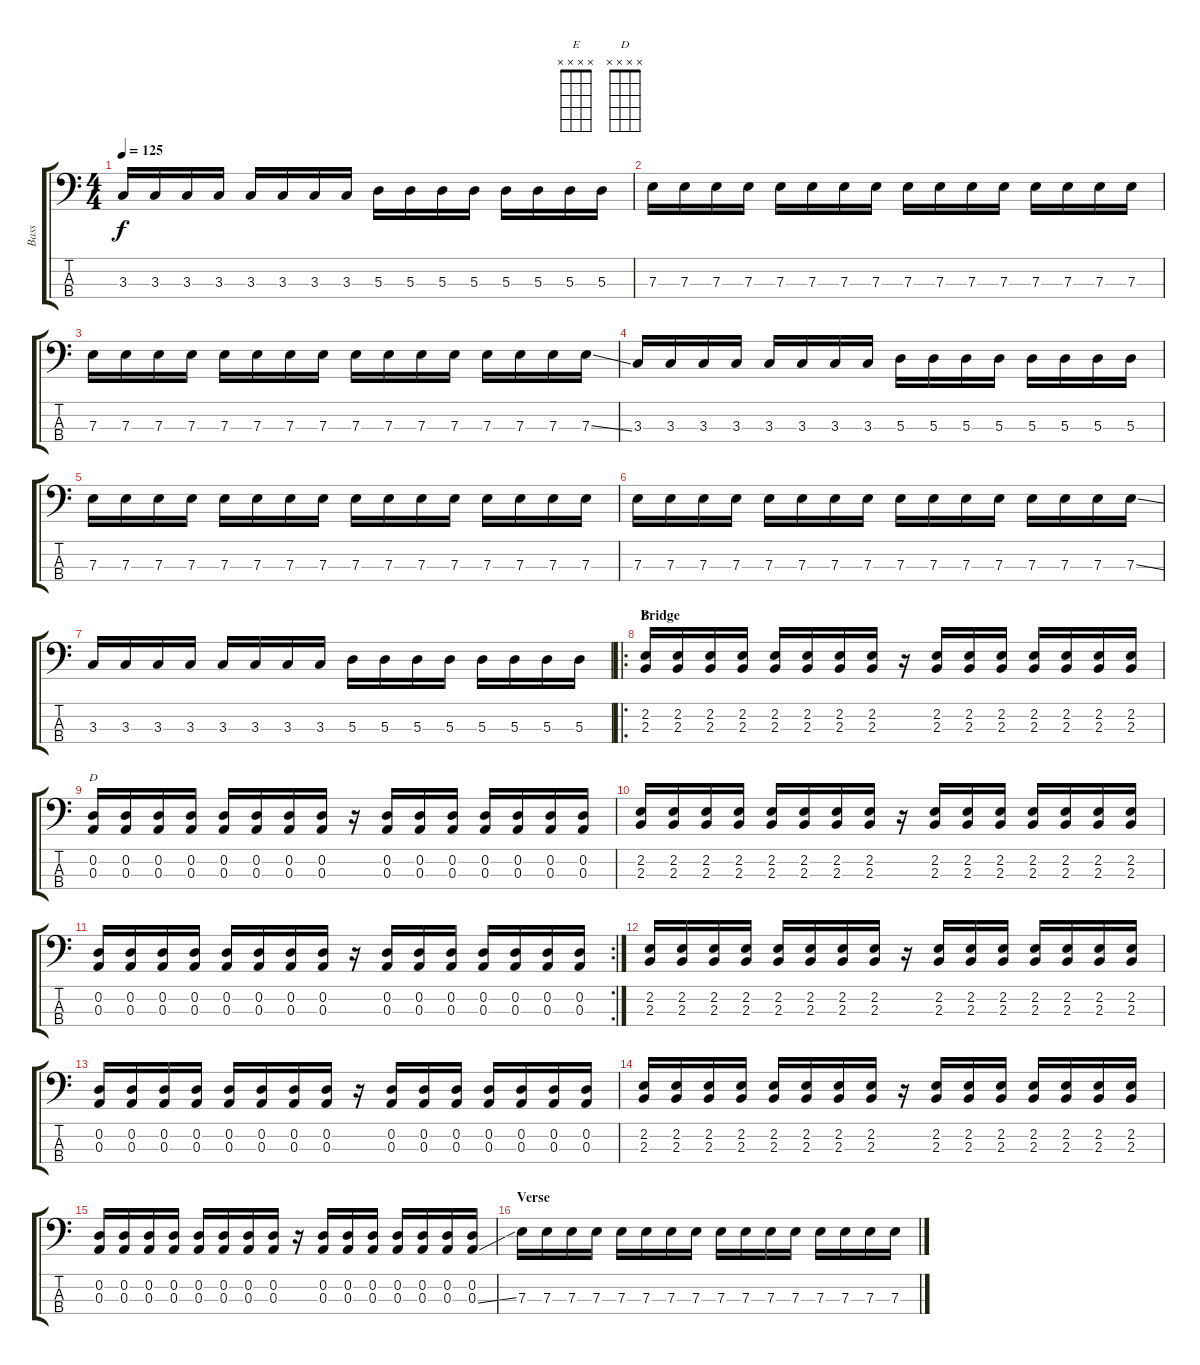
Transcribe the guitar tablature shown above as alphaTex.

\track ("Bass" "Bass") {instrument electricbassfinger}
\staff {score tabs}
\tuning (G2 D2 A1 E1) {hide}
\chord ("E" x x x x)
\chord ("D" x x x x)
\ts (4 4)
\tempo 125
\clef f4
\ks c
3.3.16{dy f} 3.3.16 3.3.16 3.3.16 3.3.16 3.3.16 3.3.16 3.3.16 5.3.16 5.3.16 5.3.16 5.3.16 5.3.16 5.3.16 5.3.16 5.3.16 |
7.3.16 7.3.16 7.3.16 7.3.16 7.3.16 7.3.16 7.3.16 7.3.16 7.3.16 7.3.16 7.3.16 7.3.16 7.3.16 7.3.16 7.3.16 7.3.16 |
7.3.16 7.3.16 7.3.16 7.3.16 7.3.16 7.3.16 7.3.16 7.3.16 7.3.16 7.3.16 7.3.16 7.3.16 7.3.16 7.3.16 7.3.16 7.3{ss}.16 |
3.3.16 3.3.16 3.3.16 3.3.16 3.3.16 3.3.16 3.3.16 3.3.16 5.3.16 5.3.16 5.3.16 5.3.16 5.3.16 5.3.16 5.3.16 5.3.16 |
7.3.16 7.3.16 7.3.16 7.3.16 7.3.16 7.3.16 7.3.16 7.3.16 7.3.16 7.3.16 7.3.16 7.3.16 7.3.16 7.3.16 7.3.16 7.3.16 |
7.3.16 7.3.16 7.3.16 7.3.16 7.3.16 7.3.16 7.3.16 7.3.16 7.3.16 7.3.16 7.3.16 7.3.16 7.3.16 7.3.16 7.3.16 7.3{ss}.16 |
3.3.16 3.3.16 3.3.16 3.3.16 3.3.16 3.3.16 3.3.16 3.3.16 5.3.16 5.3.16 5.3.16 5.3.16 5.3.16 5.3.16 5.3.16 5.3.16 |
\ro
\section ("" "Bridge")
(2.2 2.3).16{ch "E"} (2.2 2.3).16 (2.2 2.3).16 (2.2 2.3).16 (2.2 2.3).16 (2.2 2.3).16 (2.2 2.3).16 (2.2 2.3).16 r.16 (2.2 2.3).16 (2.2 2.3).16 (2.2 2.3).16 (2.2 2.3).16 (2.2 2.3).16 (2.2 2.3).16 (2.2 2.3).16 |
(0.2 0.3).16{ch "D"} (0.2 0.3).16 (0.2 0.3).16 (0.2 0.3).16 (0.2 0.3).16 (0.2 0.3).16 (0.2 0.3).16 (0.2 0.3).16 r.16 (0.2 0.3).16 (0.2 0.3).16 (0.2 0.3).16 (0.2 0.3).16 (0.2 0.3).16 (0.2 0.3).16 (0.2 0.3).16 |
(2.2 2.3).16 (2.2 2.3).16 (2.2 2.3).16 (2.2 2.3).16 (2.2 2.3).16 (2.2 2.3).16 (2.2 2.3).16 (2.2 2.3).16 r.16 (2.2 2.3).16 (2.2 2.3).16 (2.2 2.3).16 (2.2 2.3).16 (2.2 2.3).16 (2.2 2.3).16 (2.2 2.3).16 |
\rc 2
(0.2 0.3).16 (0.2 0.3).16 (0.2 0.3).16 (0.2 0.3).16 (0.2 0.3).16 (0.2 0.3).16 (0.2 0.3).16 (0.2 0.3).16 r.16 (0.2 0.3).16 (0.2 0.3).16 (0.2 0.3).16 (0.2 0.3).16 (0.2 0.3).16 (0.2 0.3).16 (0.2 0.3).16 |
(2.2 2.3).16 (2.2 2.3).16 (2.2 2.3).16 (2.2 2.3).16 (2.2 2.3).16 (2.2 2.3).16 (2.2 2.3).16 (2.2 2.3).16 r.16 (2.2 2.3).16 (2.2 2.3).16 (2.2 2.3).16 (2.2 2.3).16 (2.2 2.3).16 (2.2 2.3).16 (2.2 2.3).16 |
(0.2 0.3).16 (0.2 0.3).16 (0.2 0.3).16 (0.2 0.3).16 (0.2 0.3).16 (0.2 0.3).16 (0.2 0.3).16 (0.2 0.3).16 r.16 (0.2 0.3).16 (0.2 0.3).16 (0.2 0.3).16 (0.2 0.3).16 (0.2 0.3).16 (0.2 0.3).16 (0.2 0.3).16 |
(2.2 2.3).16 (2.2 2.3).16 (2.2 2.3).16 (2.2 2.3).16 (2.2 2.3).16 (2.2 2.3).16 (2.2 2.3).16 (2.2 2.3).16 r.16 (2.2 2.3).16 (2.2 2.3).16 (2.2 2.3).16 (2.2 2.3).16 (2.2 2.3).16 (2.2 2.3).16 (2.2 2.3).16 |
(0.2 0.3).16 (0.2 0.3).16 (0.2 0.3).16 (0.2 0.3).16 (0.2 0.3).16 (0.2 0.3).16 (0.2 0.3).16 (0.2 0.3).16 r.16 (0.2 0.3).16 (0.2 0.3).16 (0.2 0.3).16 (0.2 0.3).16 (0.2 0.3).16 (0.2 0.3).16 (0.2 0.3{ss}).16 |
\section ("" "Verse")
7.3.16 7.3.16 7.3.16 7.3.16 7.3.16 7.3.16 7.3.16 7.3.16 7.3.16 7.3.16 7.3.16 7.3.16 7.3.16 7.3.16 7.3.16 7.3.16
